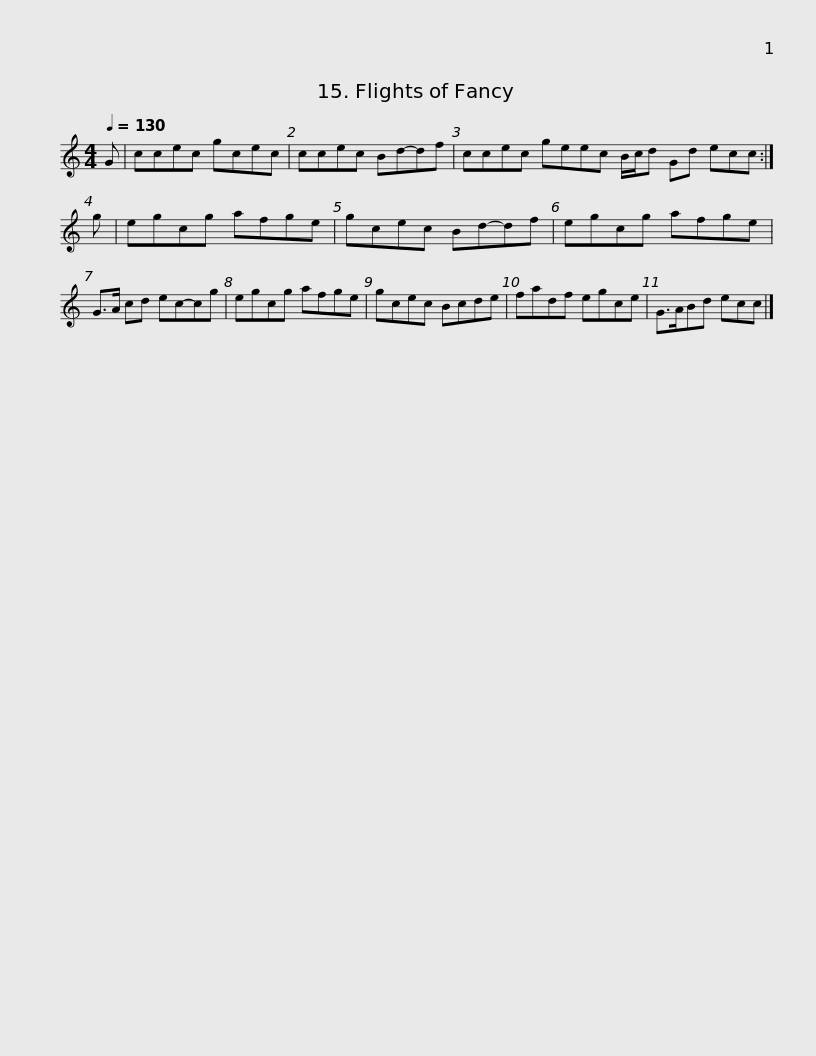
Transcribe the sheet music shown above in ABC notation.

X:1
L:1/8
Q:1/4=130
M:4/4
I:linebreak $
K:C
V:1 treble
V:1
 G | ccec gcec | ccec Bd-df | ccec geec B/c/d Gd ecc :|$ g | %5
 egcg afge | gcec Bd-df | egcg afge | G>A cd ec-cg |$ egcg afge | %10
 gcec Bcde | fadf egce | G>ABd ecc |] %13
